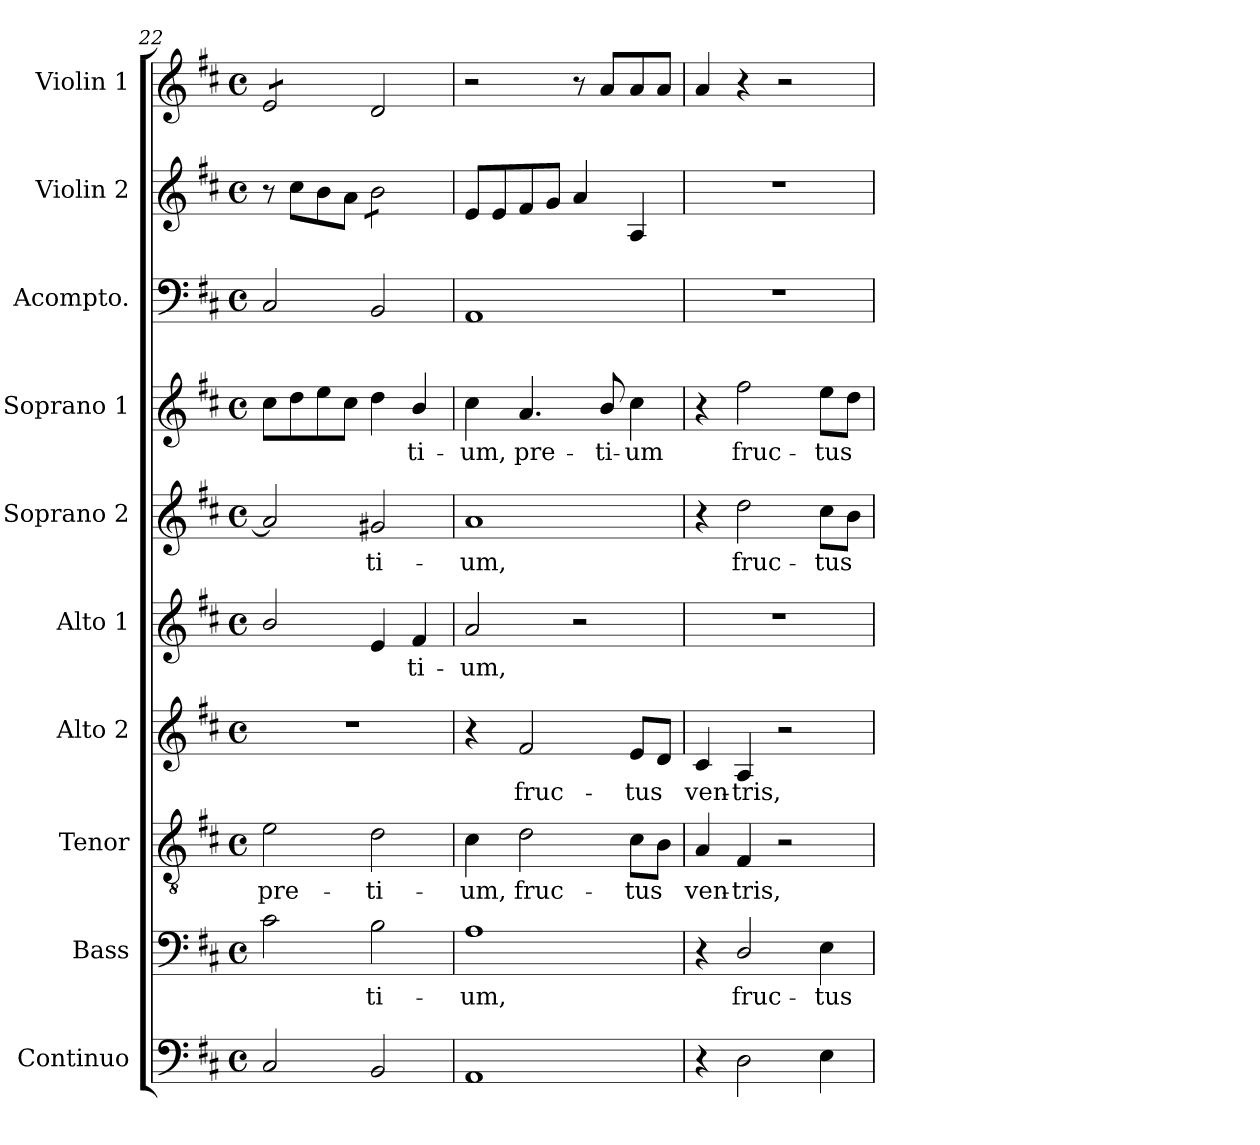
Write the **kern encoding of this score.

**kern	**kern	**text	**kern	**text	**kern	**text	**kern	**text	**kern	**text	**kern	**text	**kern	**kern	**kern
*part10	*part9	*part9	*part8	*part8	*part7	*part7	*part6	*part6	*part5	*part5	*part4	*part4	*part3	*part2	*part1
*staff10	*staff9	*staff9	*staff8	*staff8	*staff7	*staff7	*staff6	*staff6	*staff5	*staff5	*staff4	*staff4	*staff3	*staff2	*staff1
*I"Continuo	*I"Bass	*	*I"Tenor	*	*I"Alto 2	*	*I"Alto 1	*	*I"Soprano 2	*	*I"Soprano 1	*	*I"Acompto.	*I"Violin 2	*I"Violin 1
*I'Cont.	*I'B.	*	*I'T.	*	*I'A2.	*	*I'A1.	*	*I'S2.	*	*I'S1.	*	*I'Ac.	*I'Vln. 2	*I'Vln. 1
*clefF4	*clefF4	*	*clefGv2	*	*clefG2	*	*clefG2	*	*clefG2	*	*clefG2	*	*clefF4	*clefG2	*clefG2
*	*	*	*ITrd7c12	*	*	*	*	*	*	*	*	*	*	*	*
*k[f#c#]	*k[f#c#]	*	*k[f#c#]	*	*k[f#c#]	*	*k[f#c#]	*	*k[f#c#]	*	*k[f#c#]	*	*k[f#c#]	*k[f#c#]	*k[f#c#]
*D:	*D:	*	*D:	*	*D:	*	*D:	*	*D:	*	*D:	*	*D:	*D:	*D:
*M4/4	*M4/4	*	*M4/4	*	*M4/4	*	*M4/4	*	*M4/4	*	*M4/4	*	*M4/4	*M4/4	*M4/4
*met(c)	*met(c)	*	*met(c)	*	*met(c)	*	*met(c)	*	*met(c)	*	*met(c)	*	*met(c)	*met(c)	*met(c)
=22	=22	=22	=22	=22	=22	=22	=22	=22	=22	=22	=22	=22	=22	=22	=22
!	!	!	!	!LO:LY:b:color=#000000	!	!	!	!	!	!	!	!	!	!	!
*	*	*	*	*	*	*	*	*	*	*	*	*	*	*	*tremolo
2C#i/	2c#i\	.	2Ei\	pre-	1r	.	2bi/	.	2ai/]	.	8cc#i\L	.	2C#i/	8r	8ei/L
.	.	.	.	.	.	.	.	.	.	.	8ddi\	.	.	8cc#i\L	8ei/
.	.	.	.	.	.	.	.	.	.	.	8eei\	.	.	8bi\	8ei/
.	.	.	.	.	.	.	.	.	.	.	8cc#i\J	.	.	8ai\J	8ei/J
*	*	*	*	*	*	*	*	*	*	*	*	*	*	*	*Xtremolo
!	!	!LO:LY:b:color=#000000	!	!	!	!	!	!	!	!	!	!	!	!	!
!	!	!	!	!LO:LY:b:color=#000000	!	!	!	!	!	!	!	!	!	!	!
!	!	!	!	!	!	!	!	!	!	!LO:LY:b:color=#000000	!	!	!	!	!
*	*	*	*	*	*	*	*	*	*	*	*	*	*	*tremolo	*
2BBi/	2Bi\	-ti-	2Di\	-ti-	.	.	4ei/	.	2g#Xi/	-ti-	4ddi\	.	2BBi/	8bi\L	2di/
.	.	.	.	.	.	.	.	.	.	.	.	.	.	8bi\	.
!	!	!	!	!	!	!	!	!LO:LY:b:color=#000000	!	!	!	!	!	!	!
!	!	!	!	!	!	!	!	!	!	!	!	!LO:LY:b:color=#000000	!	!	!
.	.	.	.	.	.	.	4f#i/	-ti-	.	.	4bi/	-ti-	.	8bi\	.
.	.	.	.	.	.	.	.	.	.	.	.	.	.	8bi\J	.
*	*	*	*	*	*	*	*	*	*	*	*	*	*	*Xtremolo	*
=23	=23	=23	=23	=23	=23	=23	=23	=23	=23	=23	=23	=23	=23	=23	=23
!	!	!LO:LY:b:color=#000000	!	!	!	!	!	!	!	!	!	!	!	!	!
!	!	!	!	!LO:LY:b:color=#000000	!	!	!	!	!	!	!	!	!	!	!
!	!	!	!	!	!	!	!	!LO:LY:b:color=#000000	!	!	!	!	!	!	!
!	!	!	!	!	!	!	!	!	!	!LO:LY:b:color=#000000	!	!	!	!	!
!	!	!	!	!	!	!	!	!	!	!	!	!LO:LY:b:color=#000000	!	!	!
1AAi	1Ai	-um,	4C#i\	-um,	4r	.	2ai/	-um,	1ai	-um,	4cc#i\	-um,	1AAi	8ei/L	2r
.	.	.	.	.	.	.	.	.	.	.	.	.	.	8ei/	.
!	!	!	!	!LO:LY:b:color=#000000	!	!	!	!	!	!	!	!	!	!	!
!	!	!	!	!	!	!LO:LY:b:color=#000000	!	!	!	!	!	!	!	!	!
!	!	!	!	!	!	!	!	!	!	!	!	!LO:LY:b:color=#000000	!	!	!
.	.	.	2Di\	fruc-	2f#i/	fruc-	.	.	.	.	4.ai/	pre-	.	8f#i/	.
.	.	.	.	.	.	.	.	.	.	.	.	.	.	8gi/J	.
.	.	.	.	.	.	.	2r	.	.	.	.	.	.	4ai/	8r
!	!	!	!	!	!	!	!	!	!	!	!	!LO:LY:b:color=#000000	!	!	!
.	.	.	.	.	.	.	.	.	.	.	8bi/	-ti-	.	.	8ai/L
!	!	!	!	!LO:LY:b:color=#000000	!	!	!	!	!	!	!	!	!	!	!
!	!	!	!	!	!	!LO:LY:b:color=#000000	!	!	!	!	!	!	!	!	!
!	!	!	!	!	!	!	!	!	!	!	!	!LO:LY:b:color=#000000	!	!	!
.	.	.	8C#i\L	-tus	8ei/L	-tus	.	.	.	.	4cc#i\	-um	.	4Ai/	8ai/
.	.	.	8BBi\J	.	8di/J	.	.	.	.	.	.	.	.	.	8ai/J
=24	=24	=24	=24	=24	=24	=24	=24	=24	=24	=24	=24	=24	=24	=24	=24
!	!	!	!	!LO:LY:b:color=#000000	!	!	!	!	!	!	!	!	!	!	!
!	!	!	!	!	!	!LO:LY:b:color=#000000	!	!	!	!	!	!	!	!	!
4r	4r	.	4AAi/	ven-	4c#i/	ven-	1r	.	4r	.	4r	.	1r	1r	4ai/
!	!	!LO:LY:b:color=#000000	!	!	!	!	!	!	!	!	!	!	!	!	!
!	!	!	!	!LO:LY:b:color=#000000	!	!	!	!	!	!	!	!	!	!	!
!	!	!	!	!	!	!LO:LY:b:color=#000000	!	!	!	!	!	!	!	!	!
!	!	!	!	!	!	!	!	!	!	!LO:LY:b:color=#000000	!	!	!	!	!
!	!	!	!	!	!	!	!	!	!	!	!	!LO:LY:b:color=#000000	!	!	!
2Di\	2Di/	fruc-	4FF#i/	-tris,	4Ai/	-tris,	.	.	2ddi\	fruc-	2ff#i\	fruc-	.	.	4r
.	.	.	2r	.	2r	.	.	.	.	.	.	.	.	.	2r
!	!	!LO:LY:b:color=#000000	!	!	!	!	!	!	!	!	!	!	!	!	!
!	!	!	!	!	!	!	!	!	!	!LO:LY:b:color=#000000	!	!	!	!	!
!	!	!	!	!	!	!	!	!	!	!	!	!LO:LY:b:color=#000000	!	!	!
4Ei\	4Ei\	-tus	.	.	.	.	.	.	8cc#i\L	-tus	8eei\L	-tus	.	.	.
.	.	.	.	.	.	.	.	.	8bi\J	.	8ddi\J	.	.	.	.
=	=	=	=	=	=	=	=	=	=	=	=	=	=	=	=
*-	*-	*-	*-	*-	*-	*-	*-	*-	*-	*-	*-	*-	*-	*-	*-
